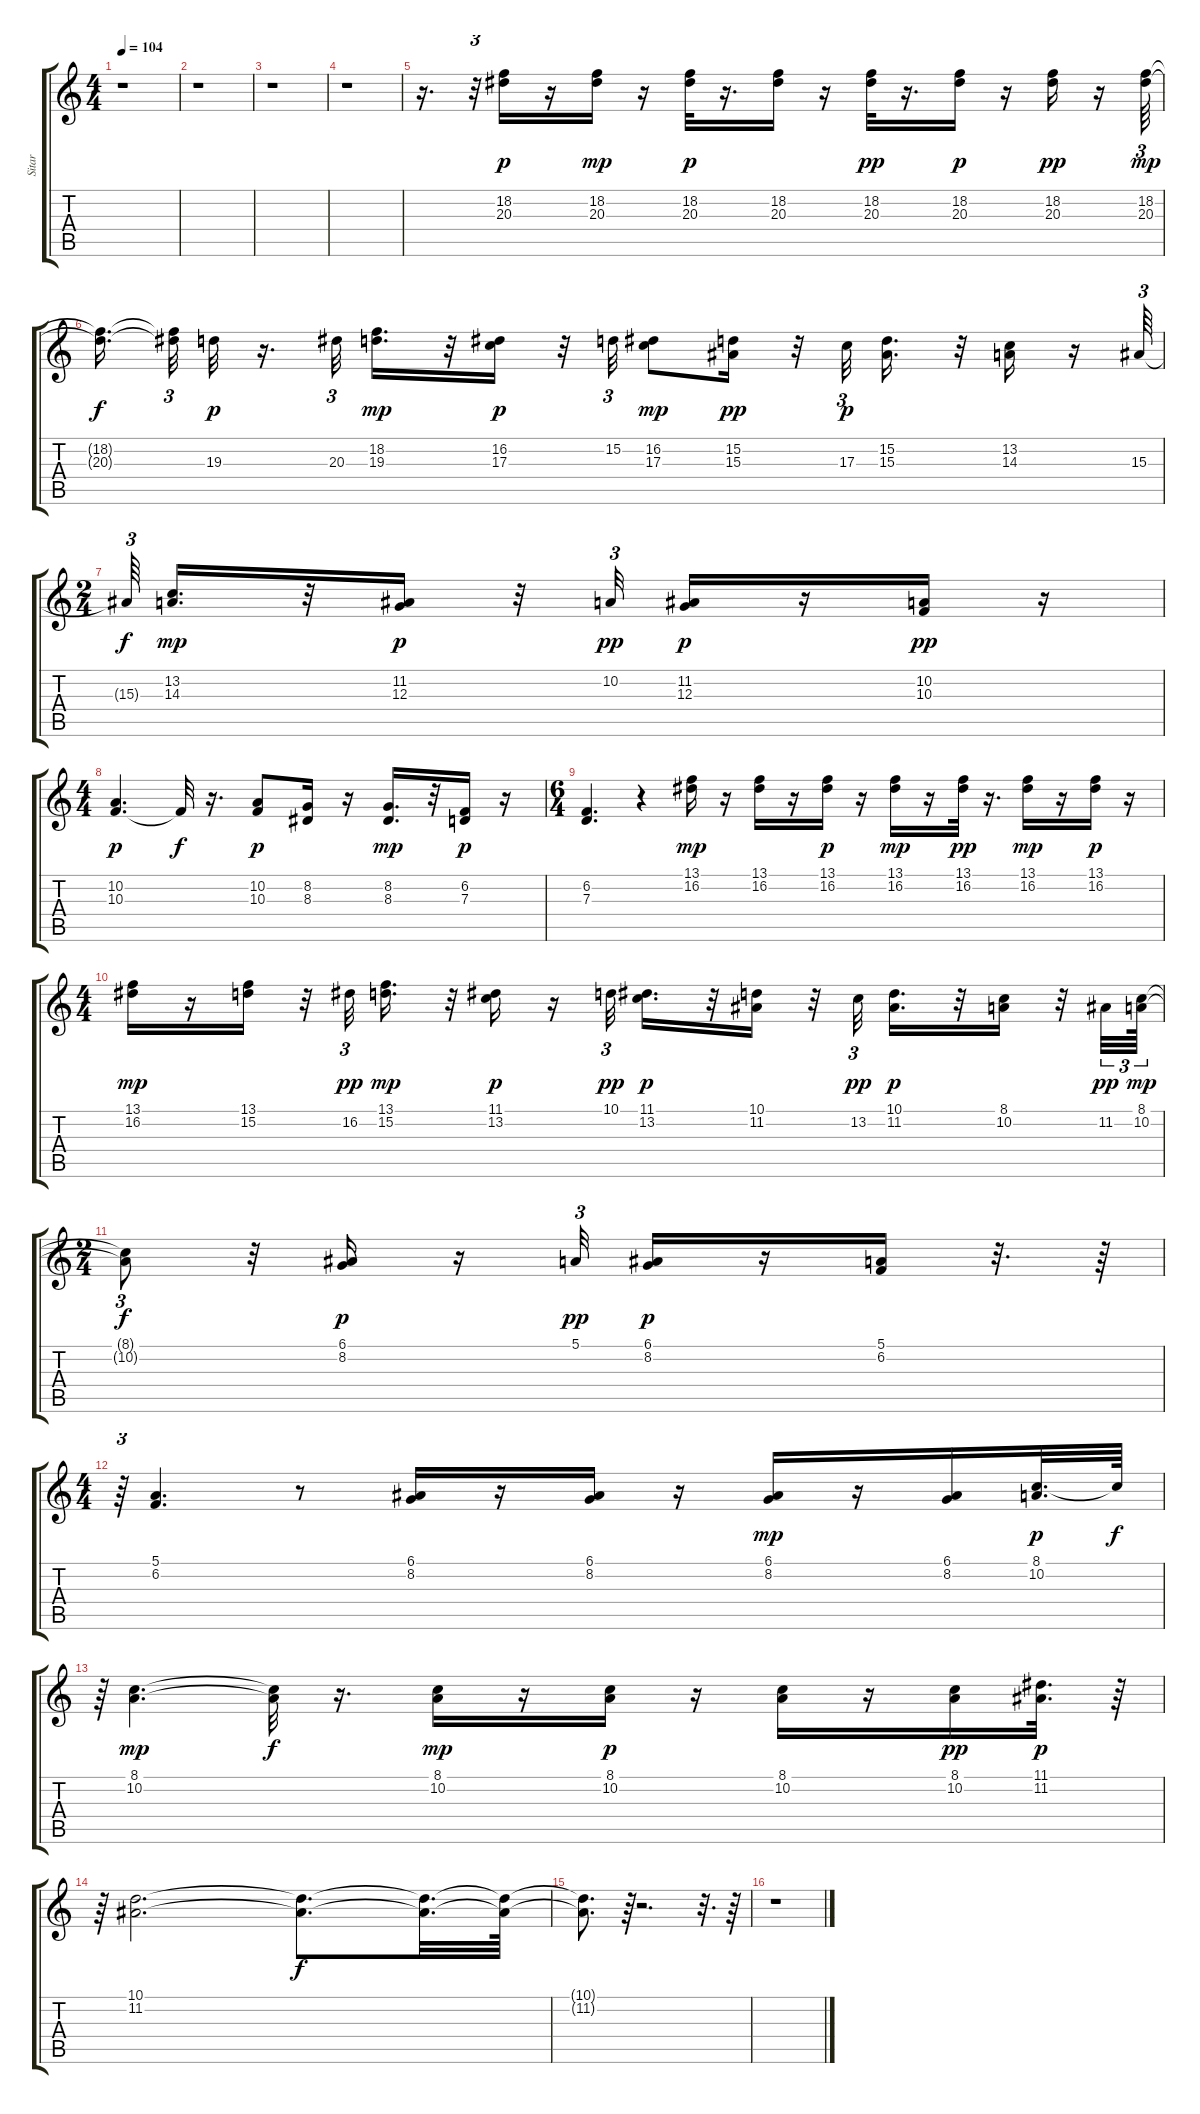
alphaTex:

\track ("Sitar" "Sitar") {instrument sitar}
\staff {score tabs}
\tuning (E4 B3 G3 D3 A2 E2) {hide}
\ts (4 4)
\tempo 104
\clef g2
\ks c
r.1{dy f} |
r.1 |
r.1 |
r.1 |
r.16{d} r.32{tu (3 2)} (18.2 20.3).16{dy p} r.16 (18.2 20.3).16{dy mp} r.16 (18.2 20.3).32{dy p} r.16{d} (18.2 20.3).16 r.16 (18.2 20.3).32{dy pp} r.16{d} (18.2 20.3).16{dy p} r.16 (18.2 20.3).16{dy pp} r.16 (18.2 20.3).64{tu (3 2) dy mp} |
(18.2{t} 20.3{t}).16{d dy f} (18.2{t} 20.3{t}).32{tu (3 2)} 19.3.32{dy p} r.16{d} 20.3.32{tu (3 2)} (18.2 19.3).16{d dy mp} r.32 (16.2 17.3).16{dy p} r.32 15.2.32{tu (3 2)} (16.2 17.3).8{dy mp} (15.2 15.3).16{dy pp} r.32 17.3.32{tu (3 2) dy p} (15.2 15.3).16{d} r.32 (13.2 14.3).16 r.16 15.3.64{tu (3 2)} |
\ts (2 4)
15.3{t}.64{tu (3 2) dy f} (13.2 14.3).16{d dy mp} r.32 (11.2 12.3).16{dy p} r.32 10.2.32{tu (3 2) dy pp} (11.2 12.3).16{dy p} r.16 (10.2 10.3).16{dy pp} r.16 |
\ts (4 4)
(10.2 10.3).4{d dy p} 10.3{t}.32{dy f} r.16{d} (10.2 10.3).8{dy p} (8.2 8.3).16 r.16 (8.2 8.3).16{d dy mp} r.32 (6.2 7.3).16{dy p} r.16 |
\ts (6 4)
(6.2 7.3).4{d} r.4 (13.1 16.2).16{dy mp} r.16 (13.1 16.2).16 r.16 (13.1 16.2).16{dy p} r.16 (13.1 16.2).16{dy mp} r.16 (13.1 16.2).32{dy pp} r.16{d} (13.1 16.2).16{dy mp} r.16 (13.1 16.2).16{dy p} r.16 |
\ts (4 4)
(13.1 16.2).16{dy mp} r.16 (13.1 15.2).16 r.32 16.2.32{tu (3 2) dy pp} (13.1 15.2).16{d dy mp} r.32 (11.1 13.2).16{dy p} r.16 10.1.32{tu (3 2) dy pp} (11.1 13.2).16{d dy p} r.32 (10.1 11.2).16 r.32 13.2.32{tu (3 2) dy pp} (10.1 11.2).16{d dy p} r.32 (8.1 10.2).16 r.32 11.2.32{tu (3 2) dy pp} (8.1 10.2).64{tu (3 2) dy mp} |
\ts (2 4)
(8.1{t} 10.2{t}).8{tu (3 2) dy f} r.32 (6.1 8.2).16{dy p} r.16 5.1.32{tu (3 2) dy pp} (6.1 8.2).16{dy p} r.16 (5.1 6.2).16 r.32{d} r.64 |
\ts (4 4)
r.64{tu (3 2)} (5.1 6.2).4{d} r.8 (6.1 8.2).16 r.16 (6.1 8.2).16 r.16 (6.1 8.2).16{dy mp} r.16 (6.1 8.2).16 (8.1 10.2).32{d dy p} 8.1{t}.64{dy f} |
r.64{tu (3 2)} (8.1 10.2).4{d dy mp} (8.1{t} 10.2{t}).32{dy f} r.16{d} (8.1 10.2).16{dy mp} r.16 (8.1 10.2).16{dy p} r.16 (8.1 10.2).16 r.16 (8.1 10.2).16{dy pp} (11.1 11.2).32{d dy p} r.64 |
r.64{tu (3 2)} (10.1 11.2).2{d} (10.1{t} 11.2{t}).8{d dy f} (10.1{t} 11.2{t}).32{d} (10.1{t} 11.2{t}).64 |
(10.1{t} 11.2{t}).8{d} r.64{tu (3 2)} r.2{d} r.32{d} r.64 |
r.1
